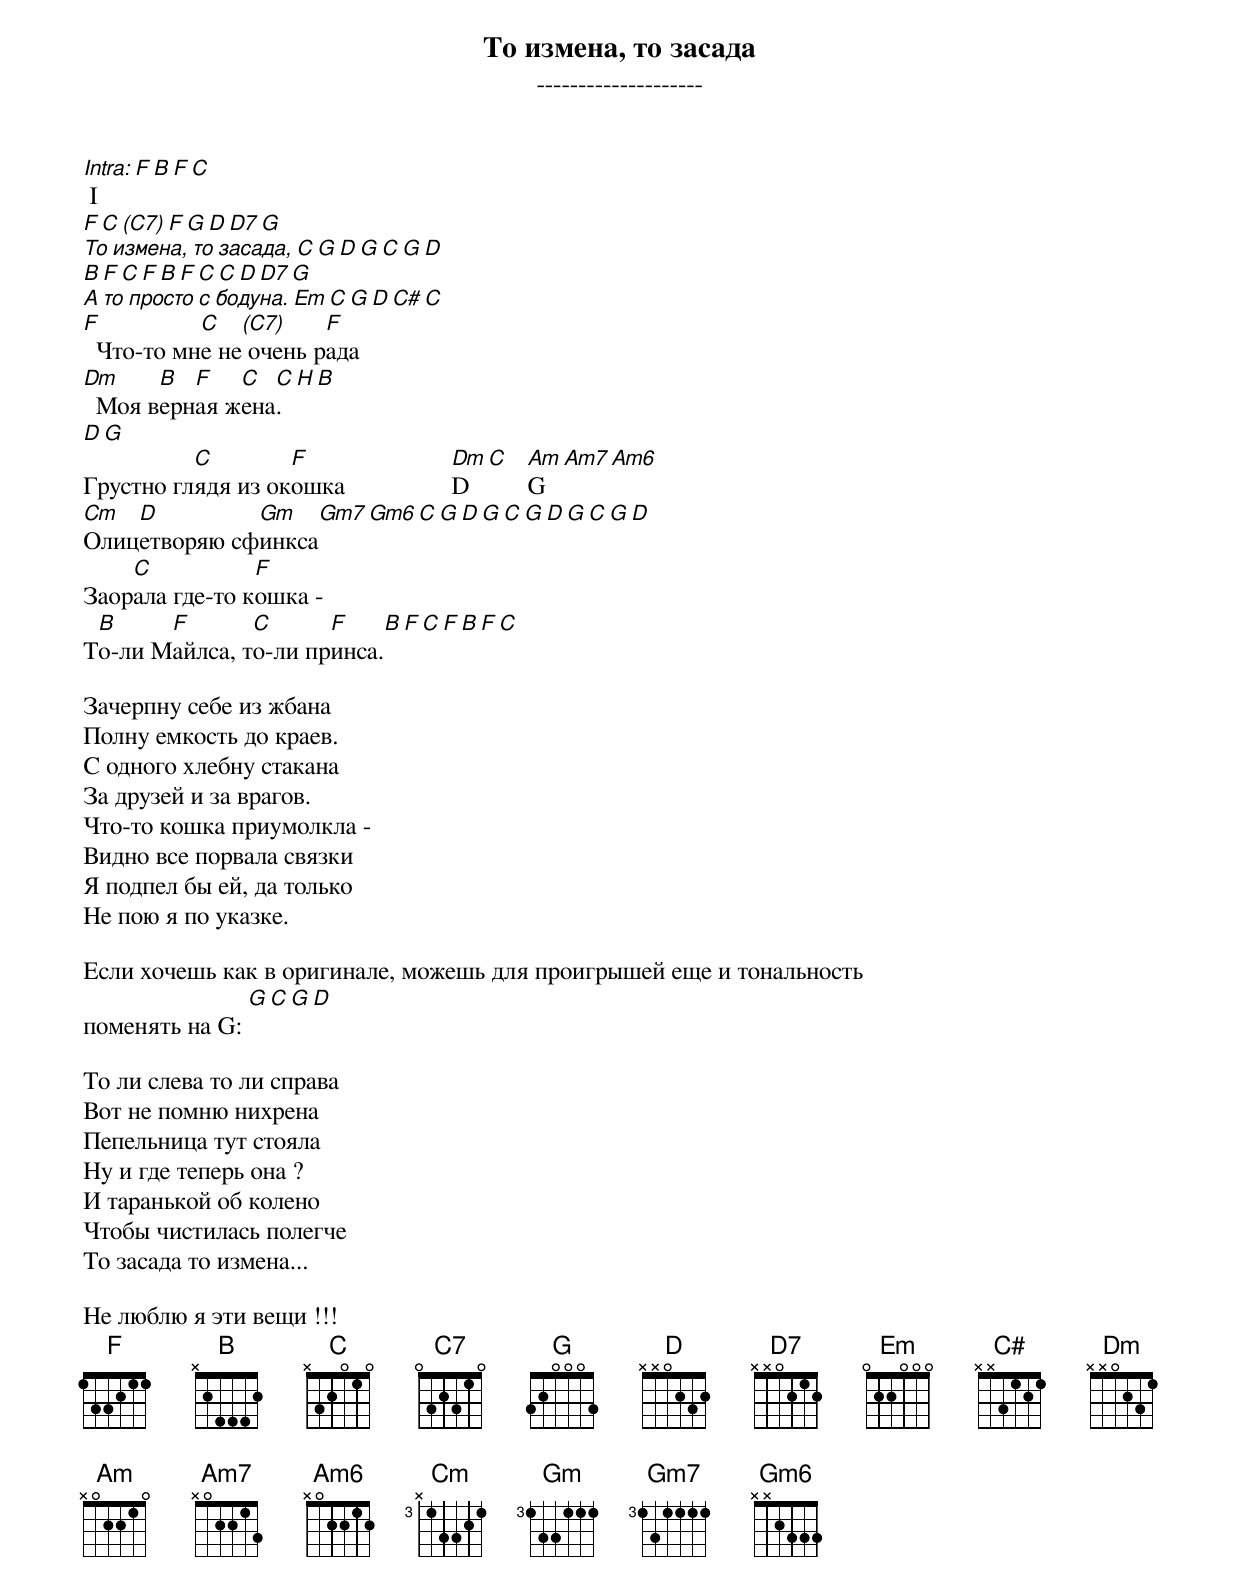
 То измена, то засада
 --------------------

Intra: F B F C
 I
F       C    (C7) F                     G  D  D7  G
  То измена, то засада,                 C  G  D   G C G D
B        F       C   F B F C            C  D  D7  G
  А то просто с бодуна.                 Em C  G   D C# C
F          C   (C7)    F
  Что-то мне не очень рада
Dm     B  F   C  C H B
  Моя верная жена.
                                        D      G
          C        F                    Dm  C  Am Am7 Am6
Грустно глядя из окошка                 D      G
Cm  D         Gm    Gm7 Gm6             C   G  D  G   C G D   G C G D
Олицетворяю сфинкса
    C           F
Заорала где-то кошка -
 B     F       C      F    B F C   F B F C
То-ли Майлса, то-ли принса.

Зачерпну себе из жбана
Полну емкость до краев.
С одного хлебну стакана
За друзей и за врагов.
Что-то кошка приумолкла -
Видно все порвала связки
Я подпел бы ей, да только
Не пою я по указке.

Если хочешь как в оригинале, можешь для проигрышей еще и тональность
поменять на G: [G C G D]

То ли слева то ли справа
Вот не помню нихрена
Пепельница тут стояла
Ну и где теперь она ?
И таранькой об колено
Чтобы чистилась полегче
То засада то измена...

Не люблю я эти вещи !!!
